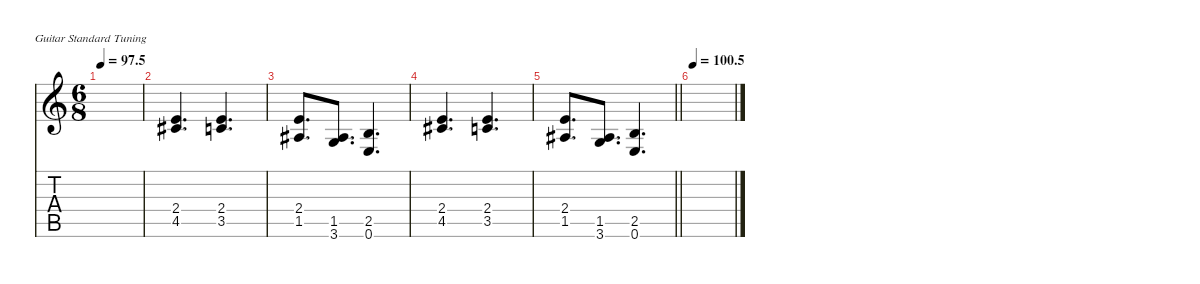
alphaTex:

\defaultSystemsLayout 4
\hideDynamics
\bracketExtendMode nobrackets
\singleTrackTrackNamePolicy hidden
\multiTrackTrackNamePolicy hidden
\firstSystemTrackNameMode fullname
\firstSystemTrackNameOrientation horizontal
\otherSystemsTrackNameOrientation horizontal
\track ("Guitar" "od.guit.") {instrument overdrivenguitar}
\staff {score tabs}
\tuning (E4 B3 G3 D3 A2 E2)
\ts (6 8)
\tempo
97.5
\accidentals auto
\clef g2
\ottava regular
\simile none
\ks c
|
(2.4 4.5{acc #}).4{d dy f instrument distortionguitar beam Up} (2.4 3.5).4{d beam Up} |
(2.4 1.5{acc #}).8{d beam Up} (1.5{acc #} 3.6).8{d beam Up} (2.5 0.6).4{d beam Up} |
(2.4 4.5{acc #}).4{d beam Up} (2.4 3.5).4{d beam Up} |
\barLineRight lightlight
(2.4 1.5{acc #}).8{d beam Up} (1.5{acc #} 3.6).8{d beam Up} (2.5 0.6).4{d beam Up} |
\tempo
100.5
